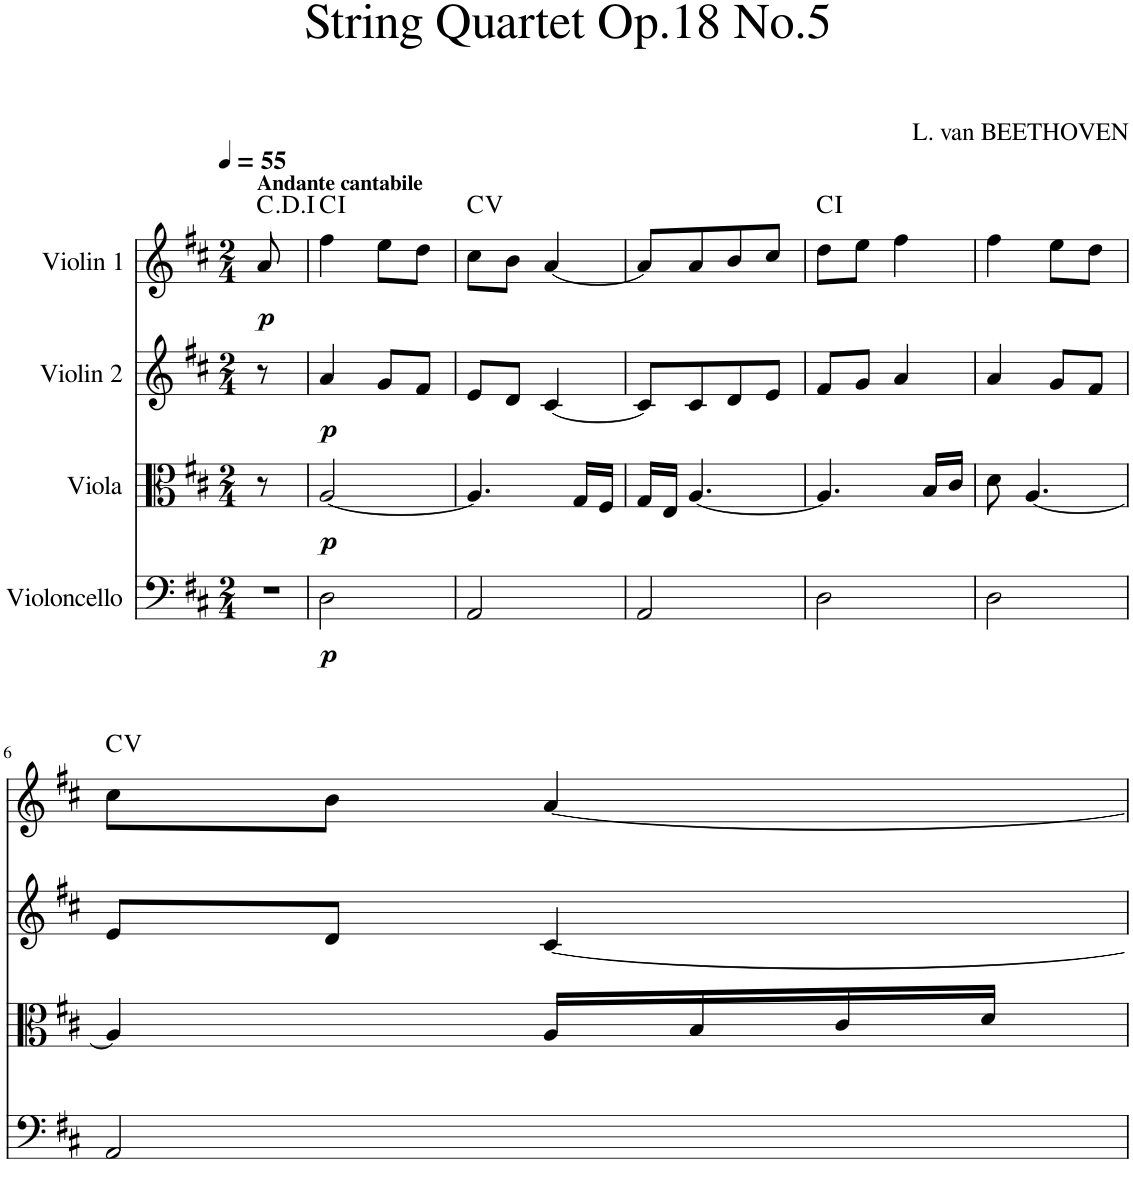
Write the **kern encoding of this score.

**kern	**dynam	**kern	**dynam	**kern	**dynam	**kern	**dynam	**harte
*part4	*part4	*part3	*part3	*part2	*part2	*part1	*part1	*part1
*staff4	*staff4	*staff3	*staff3	*staff2	*staff2	*staff1	*staff1	*
*I"Violoncello	*	*I"Viola	*	*I"Violin 2	*	*I"Violin 1	*	*
*I'Vc	*	*I'Vla	*	*I'Vln	*	*I'Vln	*	*
*clefF4	*	*clefC3	*	*clefG2	*	*clefG2	*	*
*k[f#c#]	*	*k[f#c#]	*	*k[f#c#]	*	*k[f#c#]	*	*
*D:	*	*D:	*	*D:	*	*D:	*	*
*M2/4	*	*M2/4	*	*M2/4	*	*M2/4	*	*
*MM55	*	*MM55	*	*MM55	*	*MM55	*	*
=	=	=	=	=	=	=	=	=
!	!	!	!	!	!	!LO:TX:a:B:t=Andante cantabile	!	!
!	!	!	!	!	!	!	!LO:DY:b	!
2r	.	8r	.	8r	.	8a/	p	C:maj
.	.	4.ryy	.	4.ryy	.	4.ryy	.	.
=1	=1	=1	=1	=1	=1	=1	=1	=1
!	!LO:DY:b	!	!LO:DY:b	!	!LO:DY:b	!	!	!
2D\	p	[2A/	p	4a/	p	4ff#\	.	C:maj
.	.	.	.	8g/L	.	8ee\L	.	.
.	.	.	.	8f#/J	.	8dd\J	.	.
=2	=2	=2	=2	=2	=2	=2	=2	=2
2AA/	.	4.A/]	.	8e/L	.	8cc#\L	.	C:maj
.	.	.	.	8d/J	.	8b\J	.	.
.	.	.	.	[4c#/	.	[4a/	.	.
.	.	16G/LL	.	.	.	.	.	.
.	.	16F#/JJ	.	.	.	.	.	.
=3	=3	=3	=3	=3	=3	=3	=3	=3
2AA/	.	16G/LL	.	8c#/L]	.	8a/L]	.	.
.	.	16E/JJ	.	.	.	.	.	.
.	.	[4.A/	.	8c#/	.	8a/	.	.
.	.	.	.	8d/	.	8b/	.	.
.	.	.	.	8e/J	.	8cc#/J	.	.
=4	=4	=4	=4	=4	=4	=4	=4	=4
2D\	.	4.A/]	.	8f#/L	.	8dd\L	.	C:maj
.	.	.	.	8g/J	.	8ee\J	.	.
.	.	.	.	4a/	.	4ff#\	.	.
.	.	16B/LL	.	.	.	.	.	.
.	.	16c#/JJ	.	.	.	.	.	.
=5	=5	=5	=5	=5	=5	=5	=5	=5
2D\	.	8d\	.	4a/	.	4ff#\	.	.
.	.	[4.A/	.	.	.	.	.	.
.	.	.	.	8g/L	.	8ee\L	.	.
.	.	.	.	8f#/J	.	8dd\J	.	.
!!LO:LB:g=z
=6	=6	=6	=6	=6	=6	=6	=6	=6
2AA/	.	4A/]	.	8e/L	.	8cc#\L	.	C:maj
.	.	.	.	8d/J	.	8b\J	.	.
.	.	16A/LL	.	[4c#/	.	[4a/	.	.
.	.	16B/	.	.	.	.	.	.
.	.	16c#/	.	.	.	.	.	.
.	.	16d/JJ	.	.	.	.	.	.
=	=	=	=	=	=	=	=	=
*-	*-	*-	*-	*-	*-	*-	*-	*-
